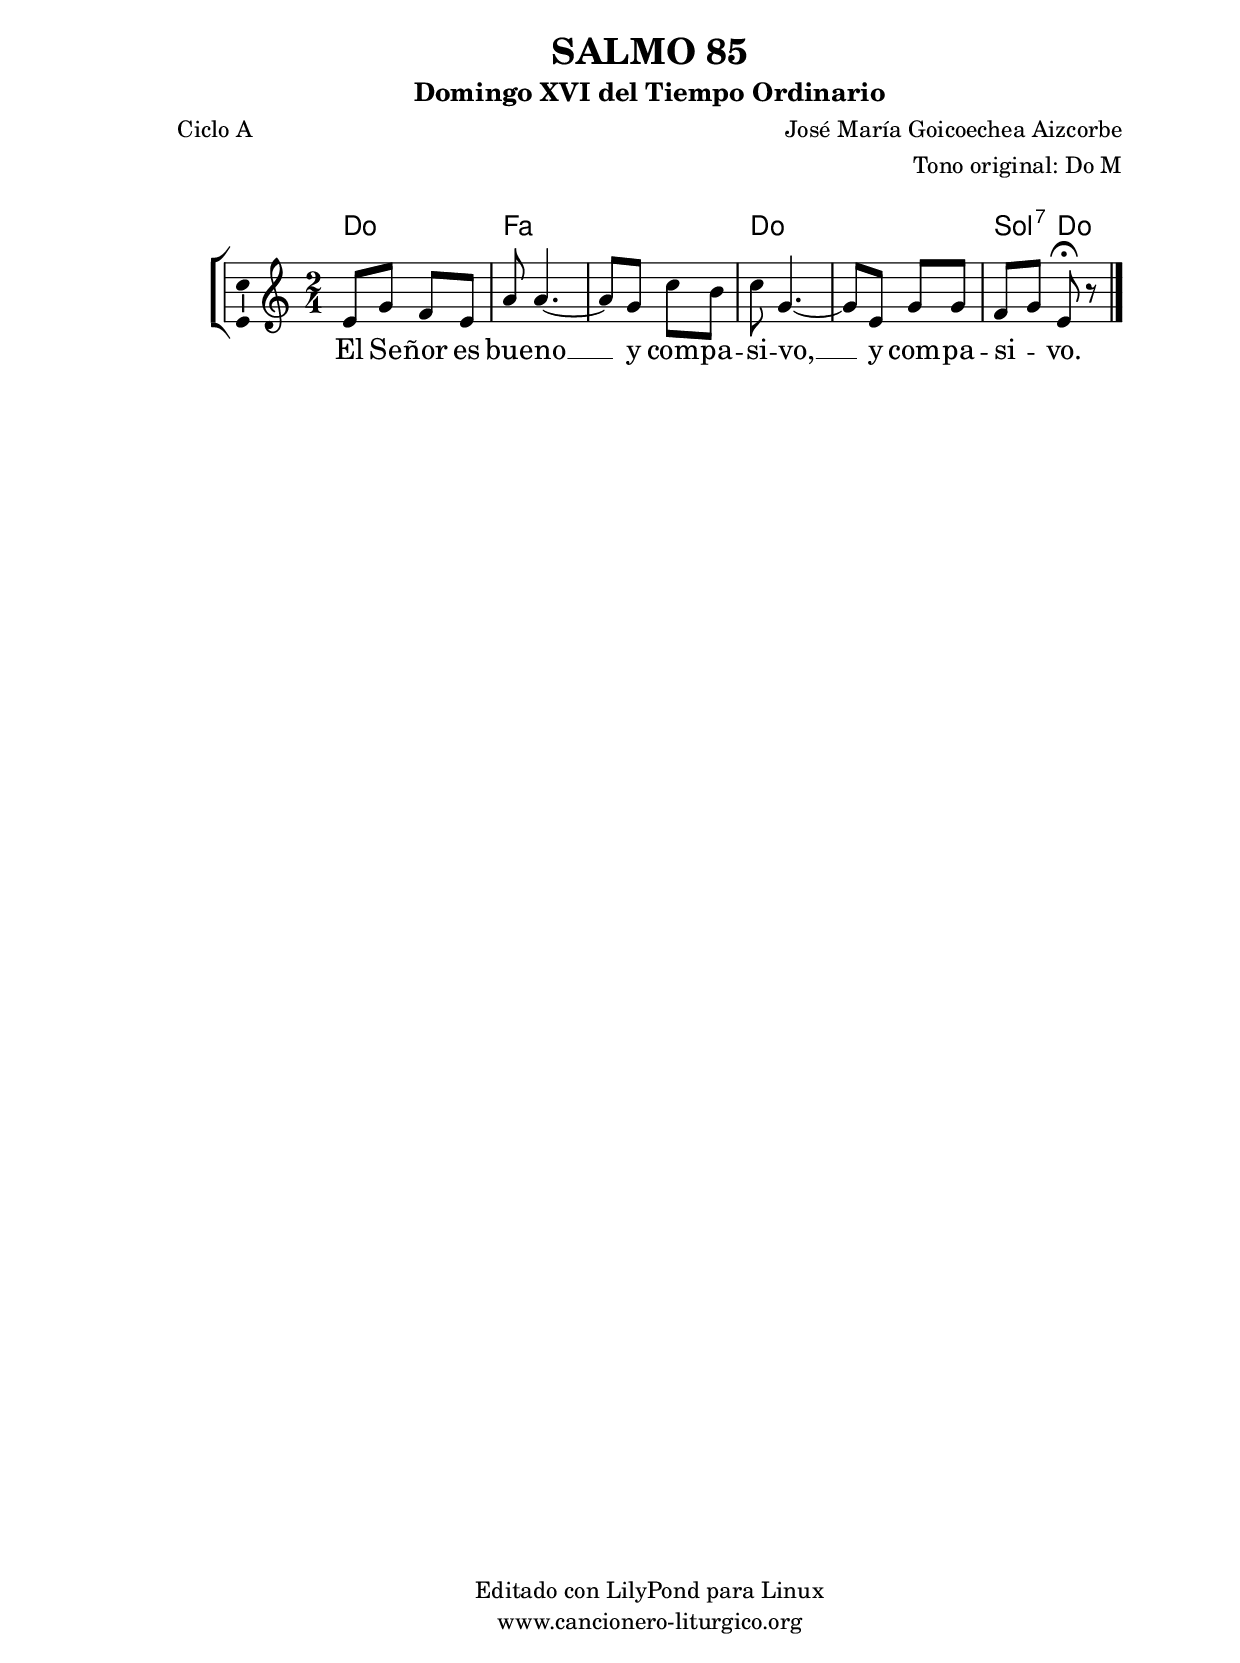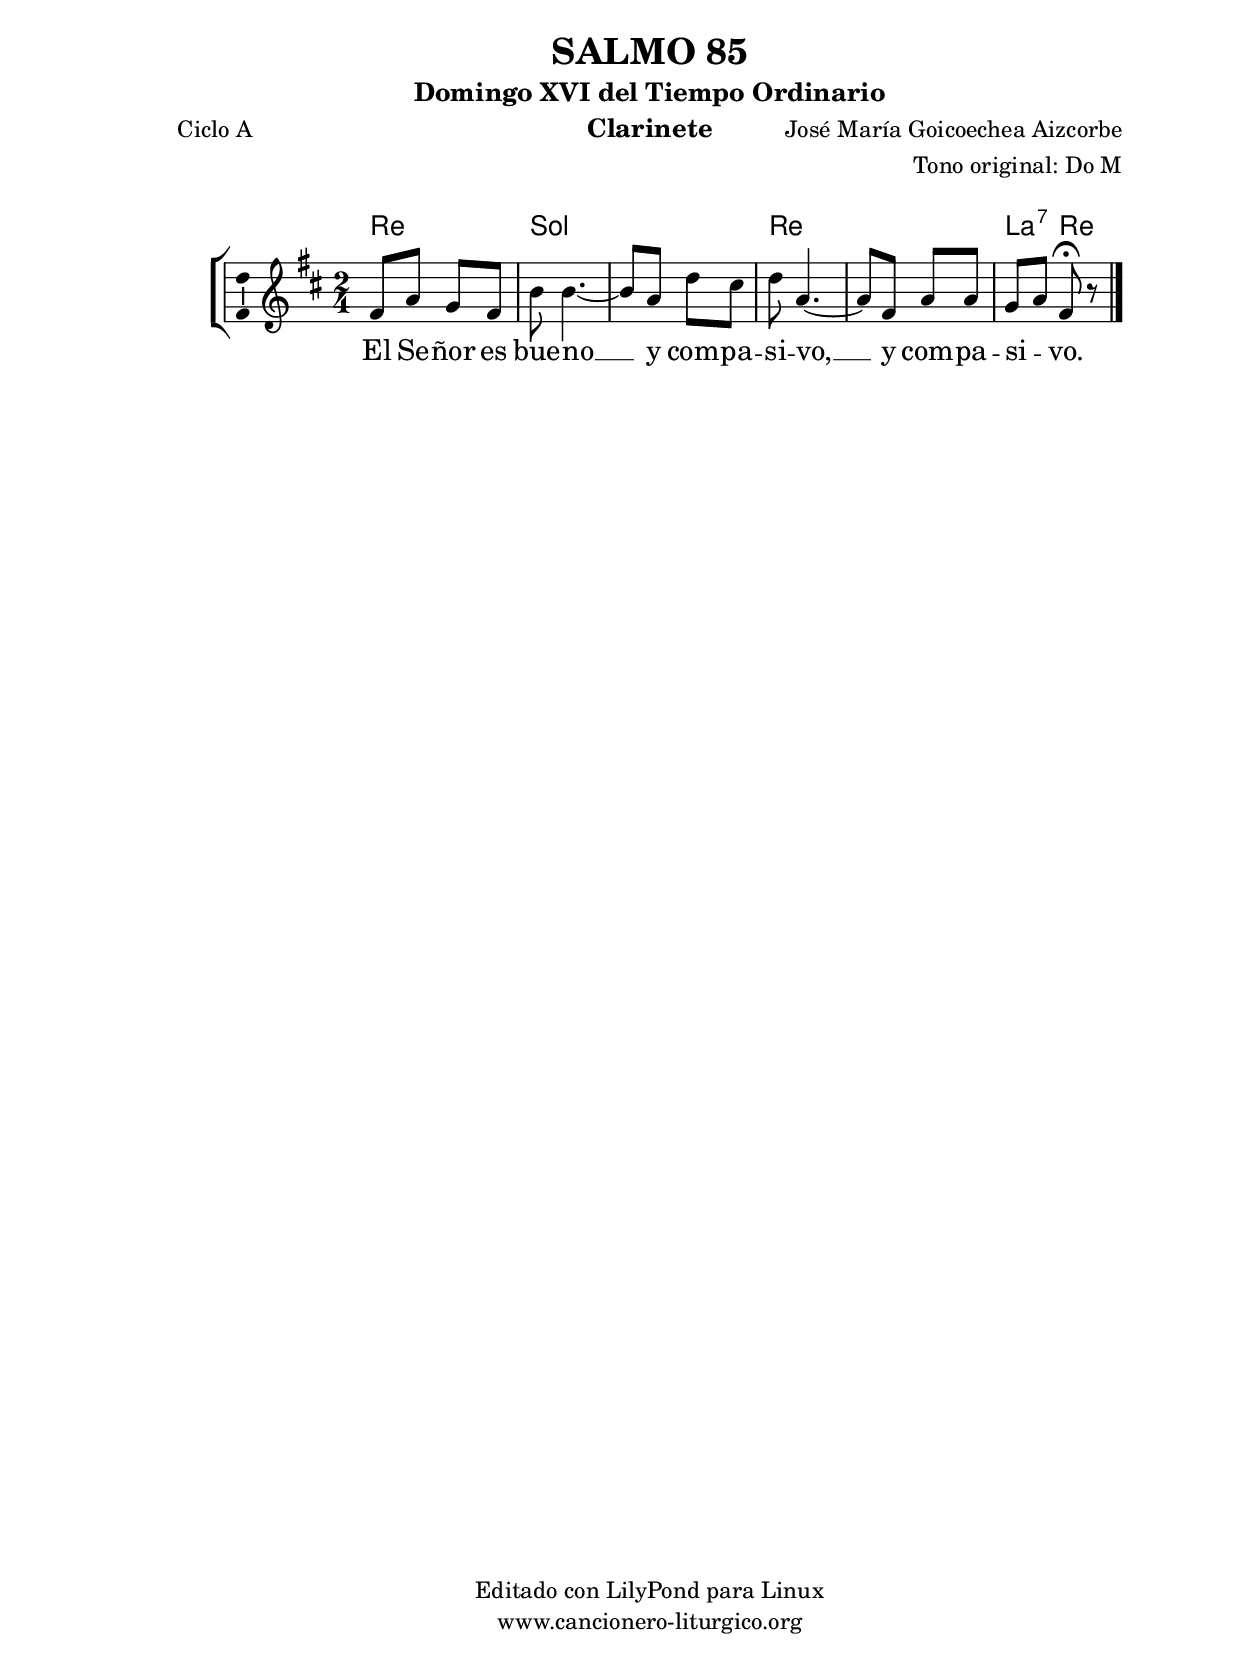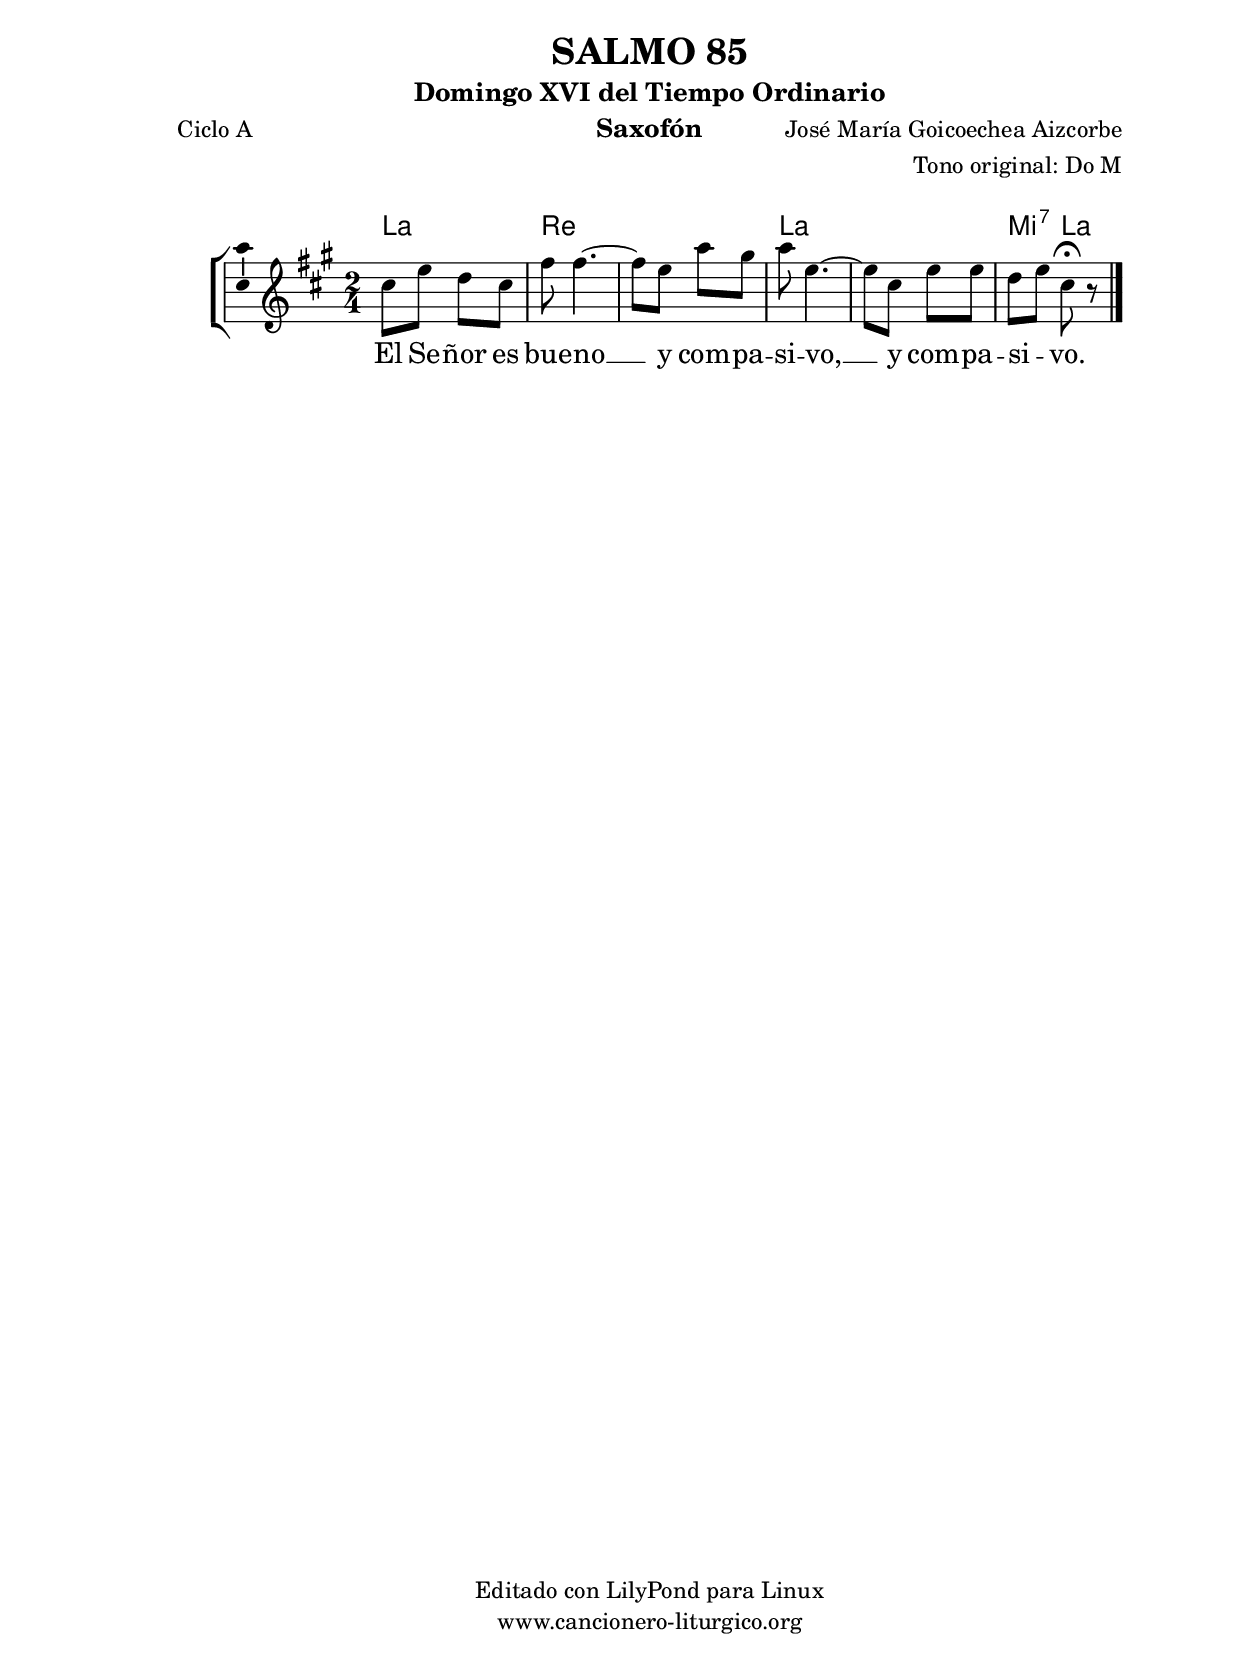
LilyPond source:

%
%para convertir .midi en .wav:
%timidity filename.midi -Ow -o finename.wav
%
%
%Para convertir de .wav a .mp3:
%lame -h -m j filename.wav
%
%
%para escuchar el midi:
%timidity nombrefichero.midi
%


%versión de lilypond para la que se ha escrito esta partitura:
\version "2.16.0"

	%Tamaño papel
	#(set-default-paper-size "a4")
	%Tamaño partitura
	#(set-global-staff-size 20)
	%No responde al pulsar sobre una nota
	#(ly:set-option 'point-and-click #f)

%parámetros del encabezamiento:
\header {
	title = "SALMO 85"
	subtitle = "Domingo XVI del Tiempo Ordinario"
	composer = "José María Goicoechea Aizcorbe"
	poet = "Ciclo A"
	meter = ""
	arranger = "Tono original: Do M"
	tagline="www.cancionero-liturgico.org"
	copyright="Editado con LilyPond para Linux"
	tiempo = "Ordinario"
	usos = "Salmo"
	letra = "El Señor es bueno y compasivo, y compasivo."
	}

%parámetros asociados al papel:
\paper  {
	oddHeaderMarkup = \markup {\fill-line { \on-the-fly #not-first-page \fromproperty #'header:title \on-the-fly #not-first-page \fromproperty #'header:composer }}
	evenHeaderMarkup = \markup {\fill-line { \fromproperty #'header:composer \fromproperty #'header:title }}
	#(set-paper-size "a4")
	print-page-number = ##f
	first-page-number = 1
	print-first-page-number = ##f
%	head-separation = 3.0 \cm
	top-margin = 2.0 \cm
	bottom-margin = 0.5\cm
%%%	bottom-margin = -1.0\cm
	left-margin = 3.0 \cm
	line-width = 16.0 \cm 
	indent = 8\mm
	interscoreline = 2.\mm
	between-system-space = 15\mm
%	para que las partituras no llenen la hoja:
	ragged-bottom = ##t
%	idem para la última hoja:
	ragged-last-bottom = ##f
%	para que las partituras llenen el ancho del papel:
	ragged-last = ##f
	after-title-space = 2.5 \cm
%page-count=1
%system-count=8

	%Flexible Vertical Spacing
%	markup-markup-spacing =
%	#'((basic-distance . 15) (minimum-distance . 15) (padding . 3))
	markup-system-spacing =
	#'((basic-distance . 15) (minimum-distance . 15) (padding . 3))
	system-system-spacing =
	#'((basic-distance . 15) (minimum-distance . 15) (padding . 3))
	score-system-spacing =
	#'((basic-distance . 15) (minimum-distance . 15) (padding . 5))
%	top-system-spacing = % header
%	#'((basic-distance . 8) (minimum-distance . 0) (padding . 3))
%	top-markup-spacing =
%	#'((basic-distance . 20) (minimum-distance . 20) (padding . 3))
	last-bottom-spacing = % footer
	#'((basic-distance . 5) (minimum-distance . 5) (padding . 3))
%	score-markup-spacing =
%	#'((basic-distance . 16) (minimum-distance . 13) (padding . 3))

	}


%parámetros que afectan a toda la partitura:
global =  {
	%clave de sol (G):
	\clef G
	%armadura:
%%%	\transpose bes c
	\key c \major
	\tempo 4=100
	\set Score.tempoHideNote = ##t
	}


acordes = {
	\italianChords
	\chordmode {
%%%	\transpose bes c
{

c2 f f c c g4:7 c

	}
	}
}

melodia = 
%%%	\transpose bes c
{
	\relative c'{
	\time 2/4

e8 g f e
a8 a4.~
a8 g c b
c8 g4.~
g8 e g g
f8 g e \fermata r8

\bar "|."
}
}

texto = \lyricmode {
El Se -- ñor es bue -- no __ y com -- pa -- si -- vo, __ y com -- pa -- si -- _ vo.
	}


acordesStaff = \context ChordNames = acordesStaff <<
	\set chordChanges = ##t
	\acordes
	>>


vozStaff = \context Voice = vozStaff
\with {\consists "Ambitus_engraver"}
<<
%	\set Staff.instrumentName = ""
%	\set Staff.shortInstrumentName = ""
%	\set Staff.midiInstrument = #"clarinet"
%	\set Staff.midiInstrument = #"cello"
%	\set Staff.midiInstrument = #"flute"
	\set Staff.midiInstrument = #"electric guitar (jazz)"
%	\set Staff.midiInstrument = #"english horn"
%	\set Staff.midiInstrument = #"violin"
%	\set Staff.midiInstrument = #"glockenspiel"
	\set Staff.midiMinimumVolume = #0.7
	\set Staff.midiMaximumVolume = #0.9
	\global
	\melodia
	>>


textoStaff = \context Lyrics = textoStaff <<
	\lyricsto vozStaff \texto
	>>

\book {
	\score {
		\context ChoirStaff {
			\override StaffGroup.SystemStartBracket #'collapse-height = #1
			\override Score.SystemStartBar #'collapse-height = #1
			<<
			\acordesStaff
			\vozStaff
			\textoStaff
			>>
			}
		\layout {
	    		\context {
				\Lyrics
				\override LyricText #'font-size = #2
				}
	   		 \context {
				\Score
				%fontSize = #3
				\override StaffSymbol #'staff-space = #(magstep +3)
				%\override Beam #'thickness = #0.55
				%\override SpacingSpanner #'spacing-increment = #1.0
				%\override Slur #'height-limit = #1.5
				}
			}
		}
	\score {
		\unfoldRepeats
		\context ChoirStaff {
			<<
			\acordesStaff
			\vozStaff
			>>
			}
		\midi {
	  		\context {
	  			\Score
				tempoWholesPerMinute = #(ly:make-moment 70 4)
				}
			}
		}
	}

%Partitura para clarinete
#(define output-suffix "C")
\book {
	\header{
		instrument = "Clarinete"
		}
	\score {
		\context ChoirStaff {
			\override StaffGroup.SystemStartBracket #'collapse-height = #1
			\override Score.SystemStartBar #'collapse-height = #1
\transpose c d
			<<
			\acordesStaff
			\vozStaff
			\textoStaff
			>>
			}
		\layout {
	    		\context {
				\Lyrics
				\override LyricText #'font-size = #2
				}
	   		 \context {
				\Score
				%fontSize = #3
				\override StaffSymbol #'staff-space = #(magstep +3)
				%\override Beam #'thickness = #0.55
				%\override SpacingSpanner #'spacing-increment = #1.0
				%\override Slur #'height-limit = #1.5
				}
			}
		}
	}

%Partitura para saxofón
#(define output-suffix "S")
\book {
	\header{
		instrument = "Saxofón"
		}
	\score {
		\context ChoirStaff {
			\override StaffGroup.SystemStartBracket #'collapse-height = #1
			\override Score.SystemStartBar #'collapse-height = #1
\transpose c a
			<<
			\acordesStaff
			\vozStaff
			\textoStaff
			>>
			}
		\layout {
	    		\context {
				\Lyrics
				\override LyricText #'font-size = #2
				}
	   		 \context {
				\Score
				%fontSize = #3
				\override StaffSymbol #'staff-space = #(magstep +3)
				%\override Beam #'thickness = #0.55
				%\override SpacingSpanner #'spacing-increment = #1.0
				%\override Slur #'height-limit = #1.5
				}
			}
		}
	}

